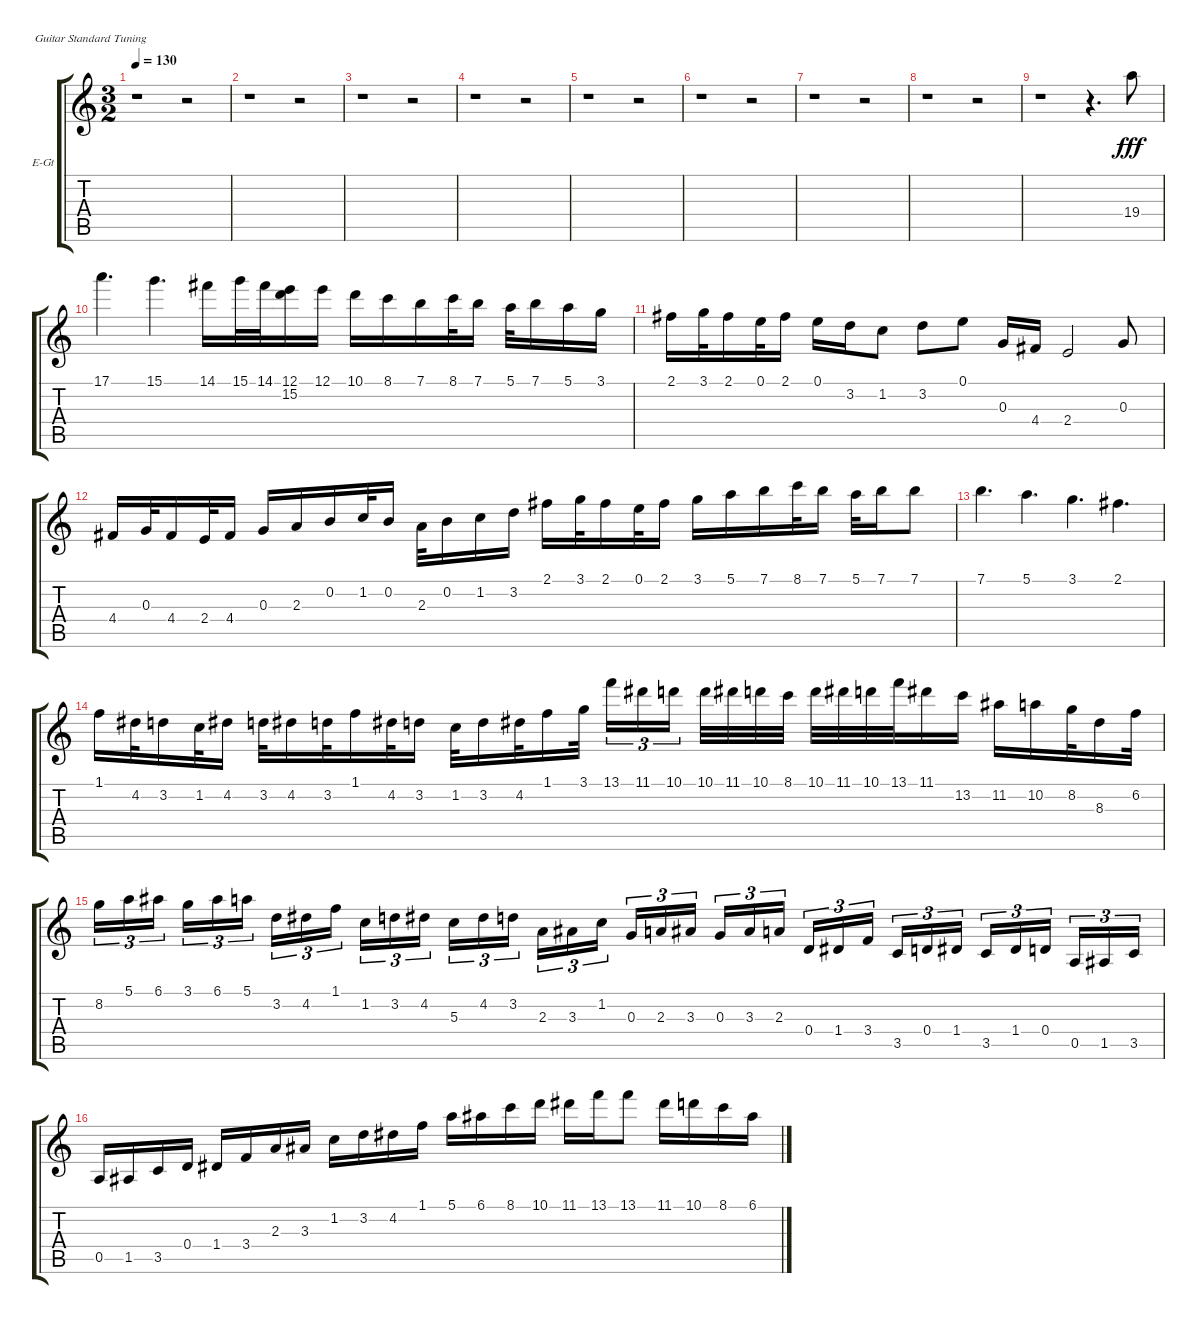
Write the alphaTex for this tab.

\bracketExtendMode groupsimilarinstruments
\firstSystemTrackNameOrientation horizontal
\otherSystemsTrackNameOrientation horizontal
\track ("Гитара 3" "E-Gt") {instrument distortionguitar}
\staff {score tabs}
\tuning (E4 B3 G3 D3 A2 E2)
\ts (3 2)
\tempo 130
\clef g2
\ks c
r.1{dy fff} r.2 |
r.1 r.2 |
r.1 r.2 |
r.1 r.2 |
r.1 r.2 |
r.1 r.2 |
r.1 r.2 |
r.1 r.2 |
r.1 r.4{d} 19.4.8 |
17.1.4{d} 15.1.4{d} 14.1.16 15.1.32 14.1.32 (12.1 15.2).16 12.1.16 10.1.16 8.1.16 7.1.16 8.1.32 7.1.16 5.1.32 7.1.16 5.1.16 3.1.16 |
2.1.16 3.1.32 2.1.16 0.1.32 2.1.16 0.1.16 3.2.16 1.2.8 3.2.8 0.1.8 0.3.16 4.4.16 2.4.2 0.3.8 |
4.4.16 0.3.32 4.4.16 2.4.32 4.4.16 0.3.16 2.3.16 0.2.16 1.2.32 0.2.16 2.3.32 0.2.16 1.2.16 3.2.16 2.1.16 3.1.32 2.1.16 0.1.32 2.1.16 3.1.16 5.1.16 7.1.16 8.1.32 7.1.16 5.1.32 7.1.16 7.1.8 |
7.1.4{d} 5.1.4{d} 3.1.4{d} 2.1.4{d} |
1.1.16 4.2.32 3.2.16 1.2.32 4.2.16 3.2.32 4.2.16 3.2.32 1.1.16 4.2.32 3.2.16 1.2.32 3.2.16 4.2.32 1.1.16 3.1.32 13.1.16{tu (3 2)} 11.1.16{tu (3 2)} 10.1.16{tu (3 2)} 10.1.32 11.1.32 10.1.32 8.1.32 10.1.32 11.1.32 10.1.32 13.1.32 11.1.16 13.2.16 11.2.16 10.2.16 8.2.32 8.3.16 6.2.32 |
8.2.16{tu (3 2)} 5.1.16{tu (3 2)} 6.1.16{tu (3 2)} 3.1.16{tu (3 2)} 6.1.16{tu (3 2)} 5.1.16{tu (3 2)} 3.2.16{tu (3 2)} 4.2.16{tu (3 2)} 1.1.16{tu (3 2)} 1.2.16{tu (3 2)} 3.2.16{tu (3 2)} 4.2.16{tu (3 2)} 5.3.16{tu (3 2)} 4.2.16{tu (3 2)} 3.2.16{tu (3 2)} 2.3.16{tu (3 2)} 3.3.16{tu (3 2)} 1.2.16{tu (3 2)} 0.3.16{tu (3 2)} 2.3.16{tu (3 2)} 3.3.16{tu (3 2)} 0.3.16{tu (3 2)} 3.3.16{tu (3 2)} 2.3.16{tu (3 2)} 0.4.16{tu (3 2)} 1.4.16{tu (3 2)} 3.4.16{tu (3 2)} 3.5.16{tu (3 2)} 0.4.16{tu (3 2)} 1.4.16{tu (3 2)} 3.5.16{tu (3 2)} 1.4.16{tu (3 2)} 0.4.16{tu (3 2)} 0.5.16{tu (3 2)} 1.5.16{tu (3 2)} 3.5.16{tu (3 2)} |
0.5.16 1.5.16 3.5.16 0.4.16 1.4.16 3.4.16 2.3.16 3.3.16 1.2.16 3.2.16 4.2.16 1.1.16 5.1.16 6.1.16 8.1.16 10.1.16 11.1.16 13.1.16 13.1.8 11.1.16 10.1.16 8.1.16 6.1.16
